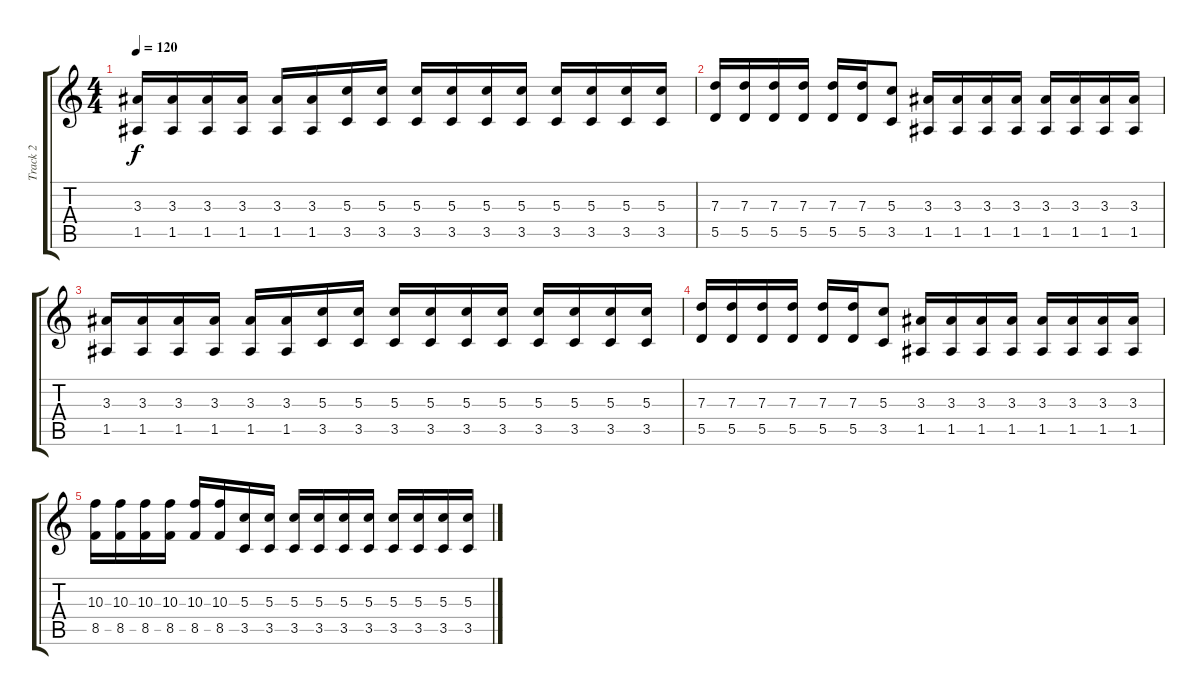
\track ("Track 2" "Track 2") {instrument distortionguitar}
\staff {score tabs}
\tuning (E4 B3 G3 D3 A2 D2) {hide}
\ts (4 4)
\tempo 120
\clef g2
\ks c
(3.3 1.5).16{dy f} (3.3 1.5).16 (3.3 1.5).16 (3.3 1.5).16 (3.3 1.5).16 (3.3 1.5).16 (5.3 3.5).16 (5.3 3.5).16 (5.3 3.5).16 (5.3 3.5).16 (5.3 3.5).16 (5.3 3.5).16 (5.3 3.5).16 (5.3 3.5).16 (5.3 3.5).16 (5.3 3.5).16 |
(7.3 5.5).16 (7.3 5.5).16 (7.3 5.5).16 (7.3 5.5).16 (7.3 5.5).16 (7.3 5.5).16 (5.3 3.5).8 (3.3 1.5).16 (3.3 1.5).16 (3.3 1.5).16 (3.3 1.5).16 (3.3 1.5).16 (3.3 1.5).16 (3.3 1.5).16 (3.3 1.5).16 |
(3.3 1.5).16 (3.3 1.5).16 (3.3 1.5).16 (3.3 1.5).16 (3.3 1.5).16 (3.3 1.5).16 (5.3 3.5).16 (5.3 3.5).16 (5.3 3.5).16 (5.3 3.5).16 (5.3 3.5).16 (5.3 3.5).16 (5.3 3.5).16 (5.3 3.5).16 (5.3 3.5).16 (5.3 3.5).16 |
(7.3 5.5).16 (7.3 5.5).16 (7.3 5.5).16 (7.3 5.5).16 (7.3 5.5).16 (7.3 5.5).16 (5.3 3.5).8 (3.3 1.5).16 (3.3 1.5).16 (3.3 1.5).16 (3.3 1.5).16 (3.3 1.5).16 (3.3 1.5).16 (3.3 1.5).16 (3.3 1.5).16 |
(10.3 8.5).16 (10.3 8.5).16 (10.3 8.5).16 (10.3 8.5).16 (10.3 8.5).16 (10.3 8.5).16 (5.3 3.5).16 (5.3 3.5).16 (5.3 3.5).16 (5.3 3.5).16 (5.3 3.5).16 (5.3 3.5).16 (5.3 3.5).16 (5.3 3.5).16 (5.3 3.5).16 (5.3 3.5).16
